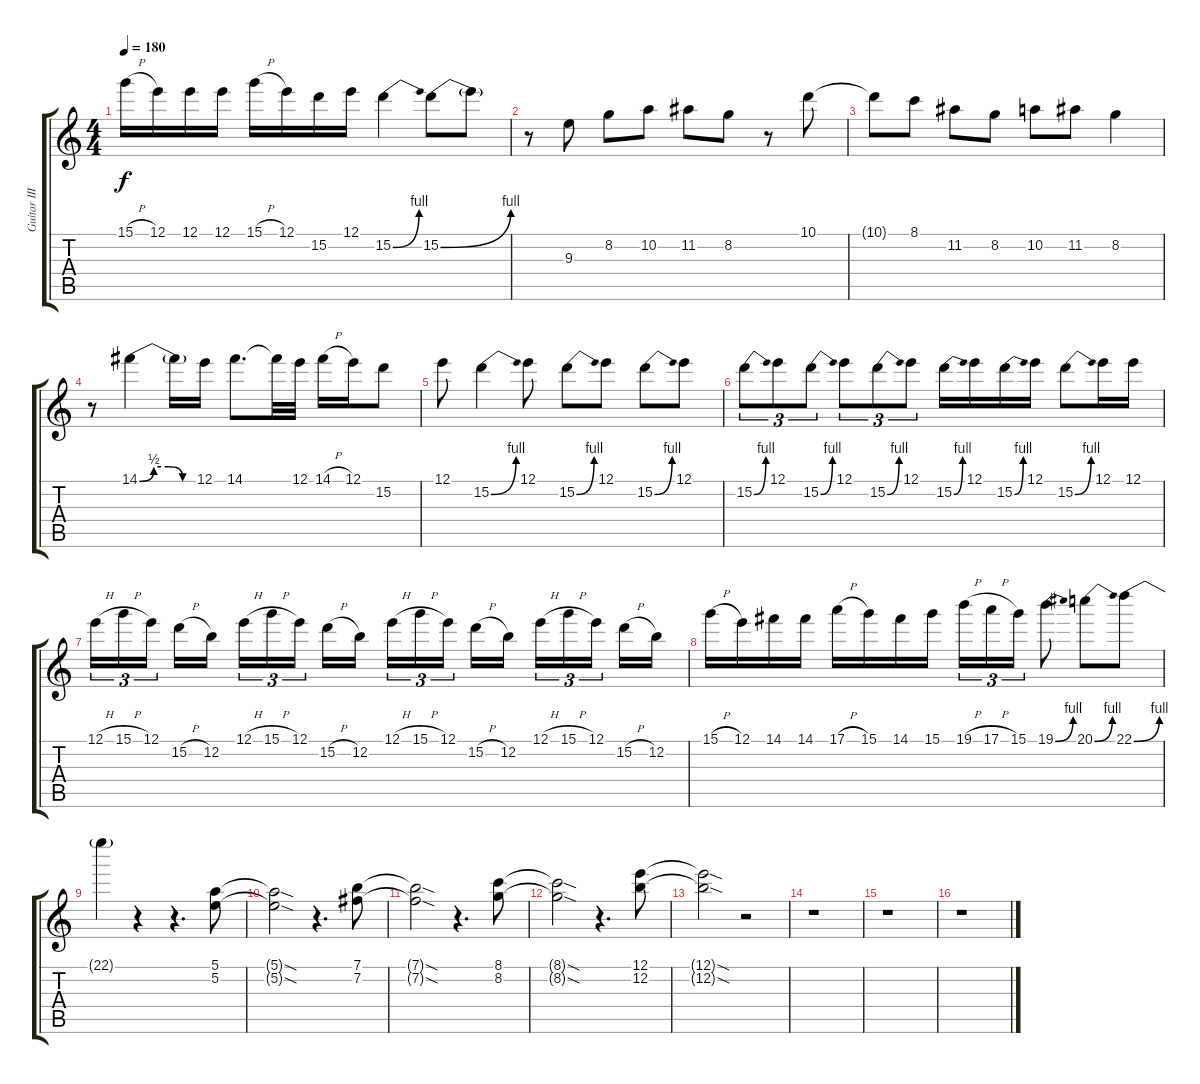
\track ("Guitar III - Lead Fills" "Guitar III") {instrument distortionguitar}
\staff {score tabs}
\tuning (E4 B3 G3 D3 A2 E2) {hide}
\ts (4 4)
\tempo 180
\clef g2
\ks c
15.1{h}.16{dy f} 12.1.16 12.1.16 12.1.16 15.1{h}.16 12.1.16 15.2.16 12.1.16 15.2{be (bend 0 0 60 4)}.4 15.2{be (bend 0 0 60 4)}.8 15.2{t}.8 |
r.8 9.3.8 8.2.8 10.2.8 11.2.8 8.2.8 r.8 10.1.8 |
10.1{t}.8 8.1.8 11.2.8 8.2.8 10.2.8 11.2.8 8.2.4 |
r.8 14.1{be (custom 0 0 15 2 30 2 45 0 60 0)}.4 14.1{t}.16 12.1.16 14.1.8{d} 14.1{t}.32 12.1.32 14.1{h}.16 12.1.16 15.2.8 |
12.1.8 15.2{be (bend 0 0 60 4)}.4 12.1.8 15.2{be (bend 0 0 60 4)}.8 12.1.8 15.2{be (bend 0 0 60 4)}.8 12.1.8 |
15.2{be (bend 0 0 60 4)}.8{tu (3 2)} 12.1.8{tu (3 2)} 15.2{be (bend 0 0 60 4)}.8{tu (3 2)} 12.1.8{tu (3 2)} 15.2{be (bend 0 0 60 4)}.8{tu (3 2)} 12.1.8{tu (3 2)} 15.2{be (bend 0 0 60 4)}.16 12.1.16 15.2{be (bend 0 0 60 4)}.16 12.1.16 15.2{be (bend 0 0 60 4)}.8 12.1.16 12.1.16 |
12.1{h}.16{tu (3 2)} 15.1{h}.16{tu (3 2)} 12.1.16{tu (3 2) beam splitsecondary} 15.2{h}.16 12.2.16 12.1{h}.16{tu (3 2)} 15.1{h}.16{tu (3 2)} 12.1.16{tu (3 2) beam splitsecondary} 15.2{h}.16 12.2.16 12.1{h}.16{tu (3 2)} 15.1{h}.16{tu (3 2)} 12.1.16{tu (3 2) beam splitsecondary} 15.2{h}.16 12.2.16 12.1{h}.16{tu (3 2)} 15.1{h}.16{tu (3 2)} 12.1.16{tu (3 2) beam splitsecondary} 15.2{h}.16 12.2.16 |
15.1{h}.16 12.1.16 14.1.16 14.1.16 17.1{h}.16 15.1.16 14.1.16 15.1.16 19.1{h}.16{tu (3 2)} 17.1{h}.16{tu (3 2)} 15.1.16{tu (3 2)} 19.1{be (bend 0 0 60 4)}.8 20.1{be (bend 0 0 60 4)}.8 22.1{be (bend 0 0 60 4)}.8 |
22.1{t}.4 r.4 r.4{d} (5.1 5.2).8 |
(5.1{sod t} 5.2{sod t}).2 r.4{d} (7.1 7.2).8 |
(7.1{sod t} 7.2{sod t}).2 r.4{d} (8.1 8.2).8 |
(8.1{sod t} 8.2{sod t}).2 r.4{d} (12.1 12.2).8 |
(12.1{sod t} 12.2{sod t}).2 r.2 |
r.1 |
r.1 |
r.1
